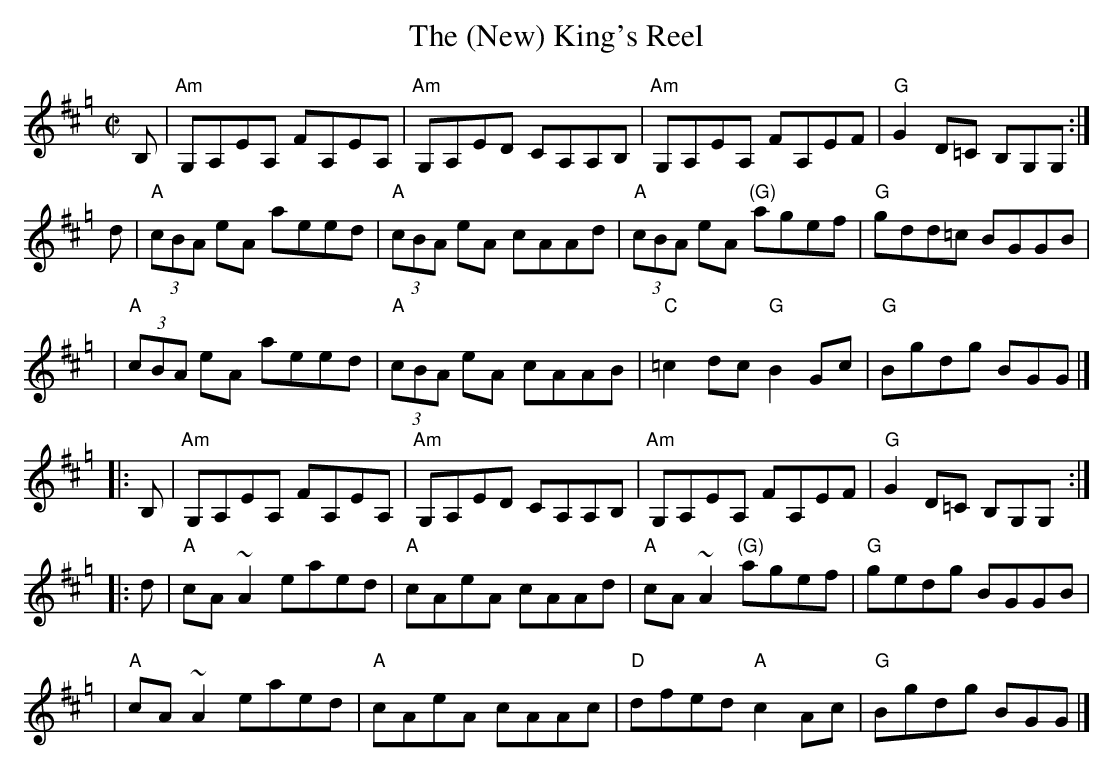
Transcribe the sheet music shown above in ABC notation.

X:1
T: The (New) King's Reel
M: C|
L: 1/8
K: Amix=g
  B, \
| "Am"G,A,EA, FA,EA, | "Am"G,A,ED CA,A,B, | "Am"G,A,EA, FA,EF | "G"G2D=C B,G,G, :|
  d \
| "A"(3cBA eA aeed | "A"(3cBA eA cAAd | "A"(3cBA eA "(G)"agef | "G"gdd=c BGGB |
| "A"(3cBA eA aeed | "A"(3cBA eA cAAB | "C"=c2dc "G"B2Gc | "G"Bgdg BGG |]
|:B, \
| "Am"G,A,EA, FA,EA, | "Am"G,A,ED CA,A,B, | "Am"G,A,EA, FA,EF | "G"G2D=C B,G,G, :|
|:d \
| "A"cA~A2 eaed | "A"cAeA cAAd | "A"cA~A2 "(G)"agef | "G"gedg BGGB |
| "A"cA~A2 eaed | "A"cAeA cAAc | "D"dfed "A"c2Ac | "G"Bgdg BGG |]
